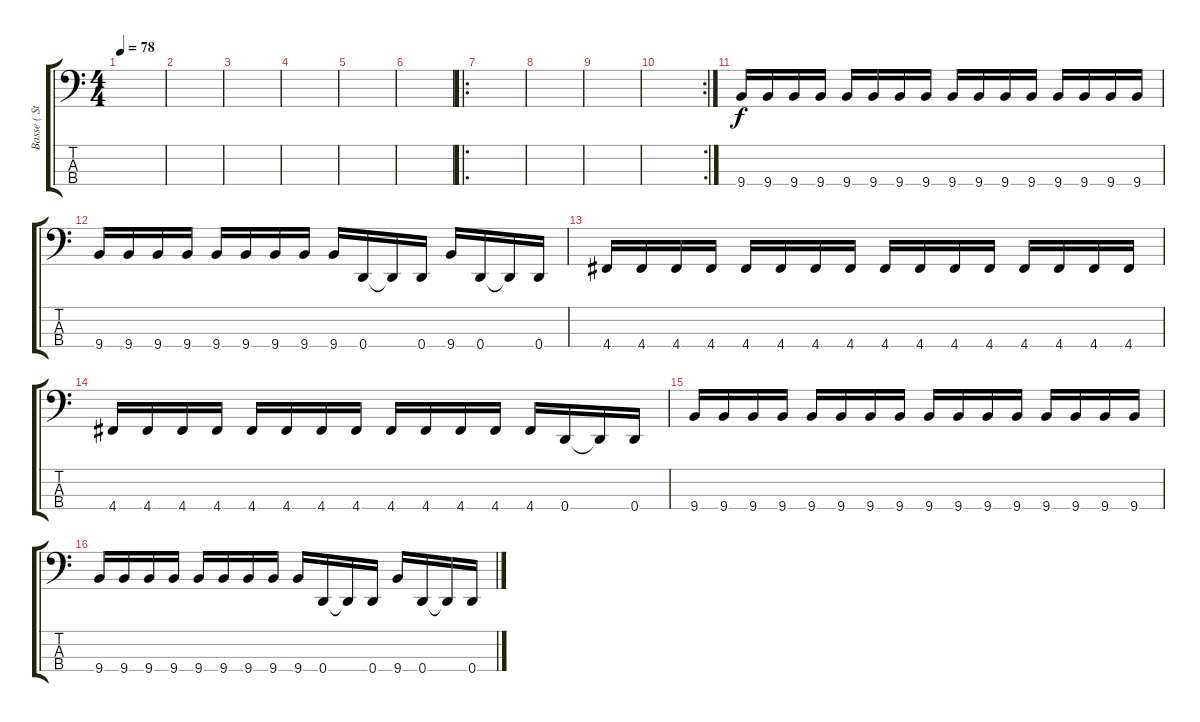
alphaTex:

\track ("Basse ( Stephan )" "Basse ( St") {instrument electricbasspick}
\staff {score tabs}
\tuning (G2 D2 A1 D1) {hide}
\ts (4 4)
\tempo 78
\clef f4
\ks c
|
|
|
|
|
|
\ro
|
|
|
\rc 2
|
9.4.16 9.4.16 9.4.16 9.4.16 9.4.16 9.4.16 9.4.16 9.4.16 9.4.16 9.4.16 9.4.16 9.4.16 9.4.16 9.4.16 9.4.16 9.4.16 |
9.4.16 9.4.16 9.4.16 9.4.16 9.4.16 9.4.16 9.4.16 9.4.16 9.4.16 0.4.16 0.4{t}.16 0.4.16 9.4.16 0.4.16 0.4{t}.16 0.4.16 |
4.4.16 4.4.16 4.4.16 4.4.16 4.4.16 4.4.16 4.4.16 4.4.16 4.4.16 4.4.16 4.4.16 4.4.16 4.4.16 4.4.16 4.4.16 4.4.16 |
4.4.16 4.4.16 4.4.16 4.4.16 4.4.16 4.4.16 4.4.16 4.4.16 4.4.16 4.4.16 4.4.16 4.4.16 4.4.16 0.4.16 0.4{t}.16 0.4.16 |
9.4.16 9.4.16 9.4.16 9.4.16 9.4.16 9.4.16 9.4.16 9.4.16 9.4.16 9.4.16 9.4.16 9.4.16 9.4.16 9.4.16 9.4.16 9.4.16 |
9.4.16 9.4.16 9.4.16 9.4.16 9.4.16 9.4.16 9.4.16 9.4.16 9.4.16 0.4.16 0.4{t}.16 0.4.16 9.4.16 0.4.16 0.4{t}.16 0.4.16
